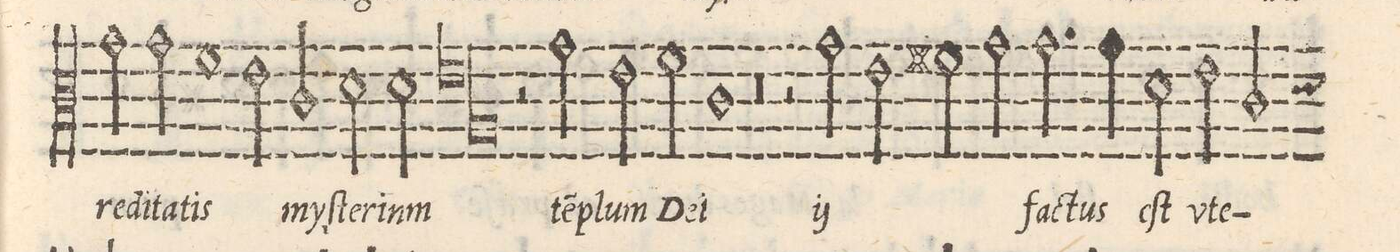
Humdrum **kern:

**kern	**text
*I"ALTO	*
*clefC3	*
*k[]	*
*met(C|)	*
*M2/2	*
=30-	=30-
2g\	-re-
2g\	-di-
=31-	=31-
1f	-ta-
=32-	=32-
2e\	-tis
2c/	my-
=33-	=33-
2d\	ſte-
2d\	-rium
=34-	=34-
*lig	*
1e	.
=35-	=35-
1A	.
*Xlig	*
=36-	=36-
2r	.
2g\	te[m]-
=37-	=37-
2e\	-plum
2f\	De-
=38-	=38-
1c	i
=39-	=39-
1r	.
=40-	=40-
1r	.
=41-	=41-
2r	.
*	*ij
2g\	te[m]-
=42-	=42-
2e\	-plum
2f#X\	De-
=43-	=43-
2g\	i
*	*Xij
2.g\	fa-
=44-	=44-
4g\	-ctus
2d\	eſt
=45-	=45-
2e\	vte-
*custos:d	*
2c/	.
*-	*-
